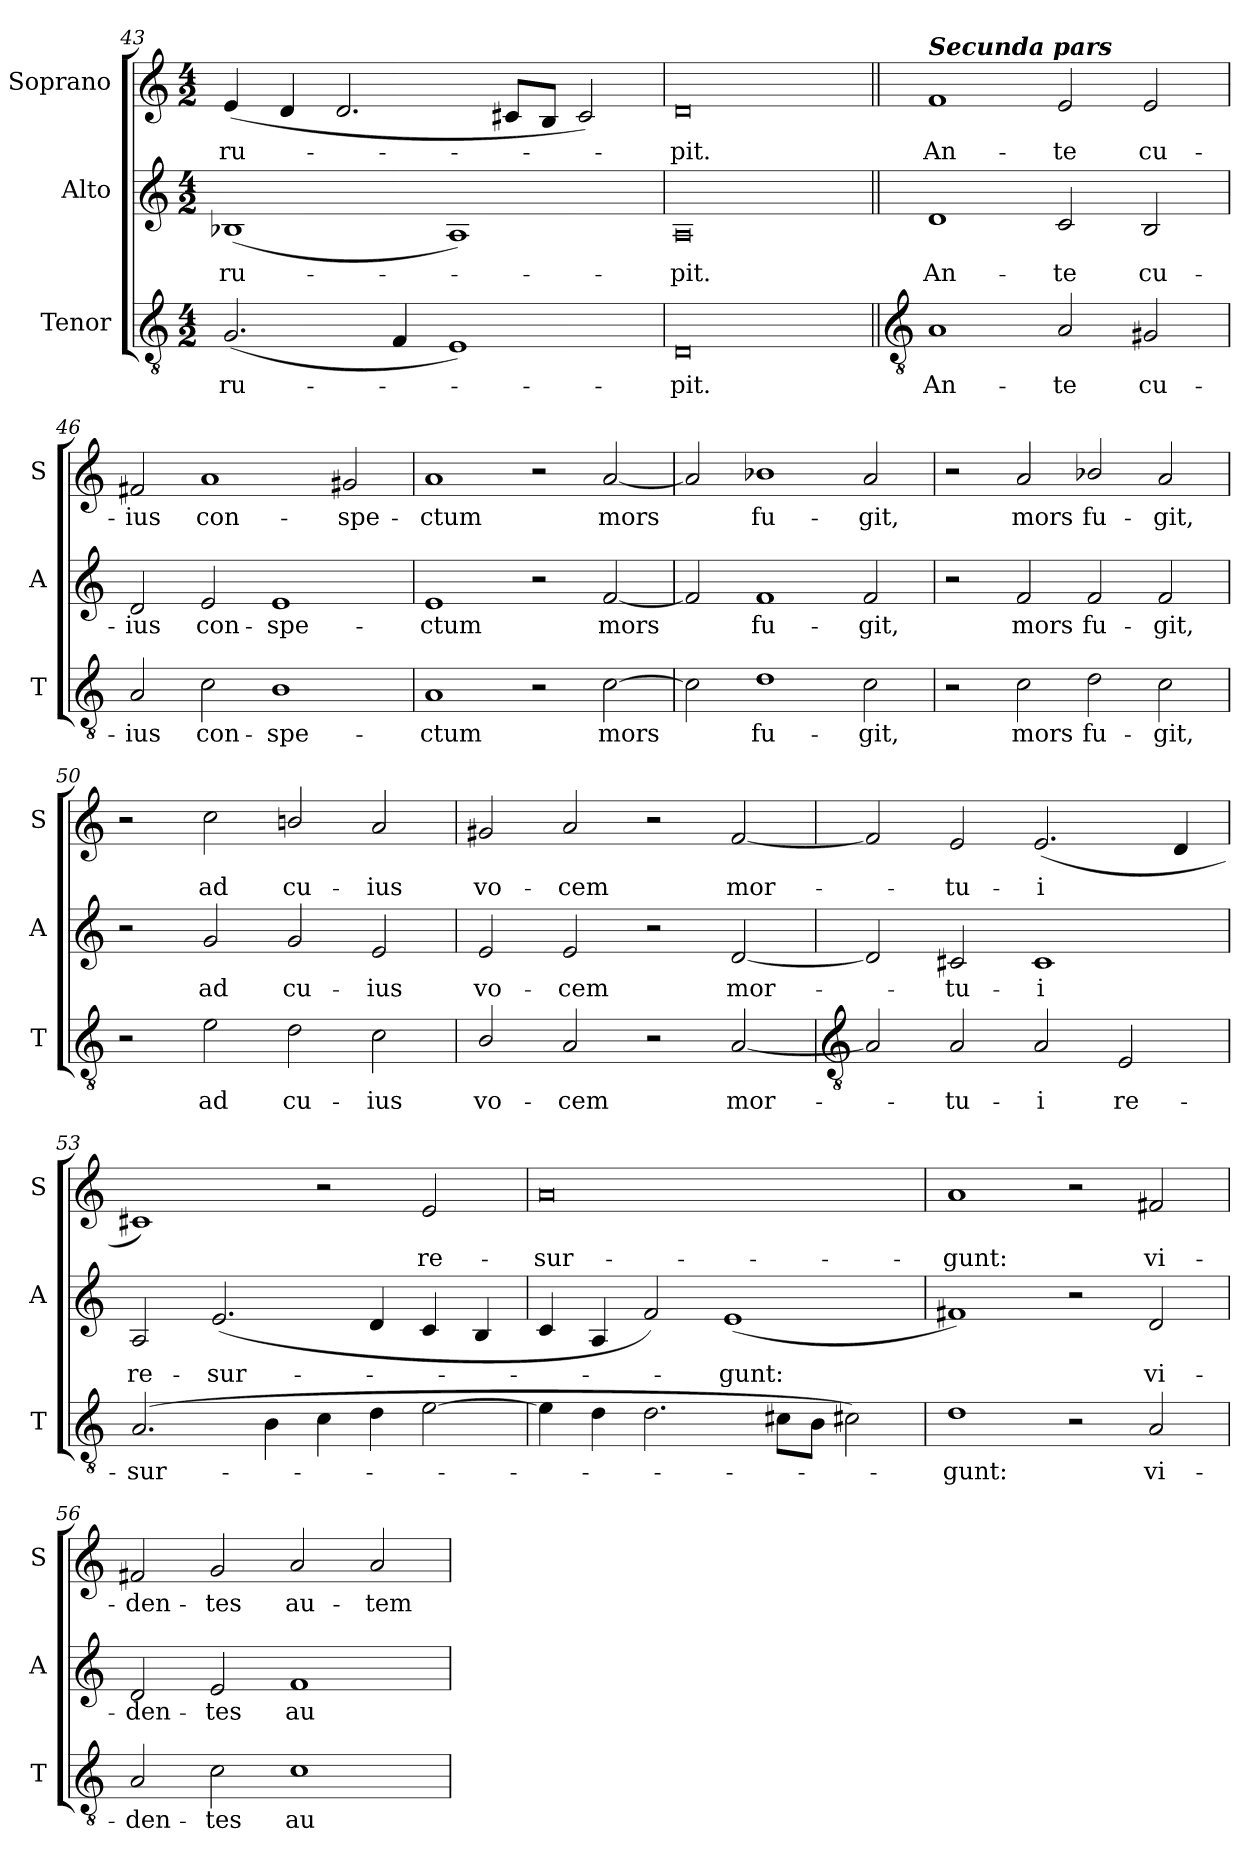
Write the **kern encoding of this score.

**kern	**text	**kern	**text	**kern	**text
*part3	*part3	*part2	*part2	*part1	*part1
*staff3	*staff3	*staff2	*staff2	*staff1	*staff1
*I"Tenor	*	*I"Alto	*	*I"Soprano	*
*I'T	*	*I'A	*	*I'S	*
*clefGv2	*	*clefG2	*	*clefG2	*
*k[]	*	*k[]	*	*k[]	*
*C:	*	*C:	*	*C:	*
*M4/2	*	*M4/2	*	*M4/2	*
=43	=43	=43	=43	=43	=43
!	!LO:LY:b	!	!LO:LY:b	!	!LO:LY:b
(<2.G	-ru-	(<1B-X	-ru-	(<4e	ru-
.	.	.	.	4d	.
.	.	.	.	2.d	.
4F	.	.	.	.	.
1E)	.	1A)	.	.	.
.	.	.	.	8c#XL	.
.	.	.	.	8BJ	.
.	.	.	.	2c#)	.
=44	=44	=44	=44	=44	=44
!	!LO:LY:b	!	!LO:LY:b	!	!LO:LY:b
0D	pit.	0A	pit.	0d	pit.
!!LO:LB:g=z
=45||	=45||	=45||	=45||	=45||	=45||
*clefGv2	*	*	*	*	*
!	!	!	!	!LO:TX:a:Bi:t=Secunda pars	!
!	!LO:LY:b	!	!LO:LY:b	!	!LO:LY:b
1A	An-	1d	An-	1f	An-
!	!LO:LY:b	!	!LO:LY:b	!	!LO:LY:b
2A	-te	2c	-te	2e	-te
!	!LO:LY:b	!	!LO:LY:b	!	!LO:LY:b
2G#X	cu-	2B	cu-	2e	cu-
=46	=46	=46	=46	=46	=46
!	!LO:LY:b	!	!LO:LY:b	!	!LO:LY:b
2A	-ius	2d	-ius	2f#X	-ius
!	!LO:LY:b	!	!LO:LY:b	!	!LO:LY:b
2c	con-	2e	con-	1a	con-
!	!LO:LY:b	!	!LO:LY:b	!	!
1B	-spe-	1e	-spe-	.	.
!	!	!	!	!	!LO:LY:b
.	.	.	.	2g#X	-spe-
=47	=47	=47	=47	=47	=47
!	!LO:LY:b	!	!LO:LY:b	!	!LO:LY:b
1A	-ctum	1e	-ctum	1a	-ctum
2r	.	2r	.	2r	.
!	!LO:LY:b	!	!LO:LY:b	!	!LO:LY:b
[2c	mors	[2f	mors	[2a	mors
=48	=48	=48	=48	=48	=48
2c]	.	2f]	.	2a]	.
!	!LO:LY:b	!	!LO:LY:b	!	!LO:LY:b
1d	fu-	1f	fu-	1b-X	fu-
!	!LO:LY:b	!	!LO:LY:b	!	!LO:LY:b
2c	-git,	2f	-git,	2a	-git,
=49	=49	=49	=49	=49	=49
2r	.	2r	.	2r	.
!	!LO:LY:b	!	!LO:LY:b	!	!LO:LY:b
2c	mors	2f	mors	2a	mors
!	!LO:LY:b	!	!LO:LY:b	!	!LO:LY:b
2d	fu-	2f	fu-	2b-X/	fu-
!	!LO:LY:b	!	!LO:LY:b	!	!LO:LY:b
2c	-git,	2f	-git,	2a	-git,
=50	=50	=50	=50	=50	=50
2r	.	2r	.	2r	.
!	!LO:LY:b	!	!LO:LY:b	!	!LO:LY:b
2e	ad	2g	ad	2cc	ad
!	!LO:LY:b	!	!LO:LY:b	!	!LO:LY:b
2d	cu-	2g	cu-	2bn/	cu-
!	!LO:LY:b	!	!LO:LY:b	!	!LO:LY:b
2c	-ius	2e	-ius	2a	-ius
=51	=51	=51	=51	=51	=51
!	!LO:LY:b	!	!LO:LY:b	!	!LO:LY:b
2B/	vo-	2e	vo-	2g#X	vo-
!	!LO:LY:b	!	!LO:LY:b	!	!LO:LY:b
2A	-cem	2e	-cem	2a	-cem
2r	.	2r	.	2r	.
!	!LO:LY:b	!	!LO:LY:b	!	!LO:LY:b
[2A	mor-	[2d	mor-	[2f	mor-
!!LO:LB:g=z
=52	=52	=52	=52	=52	=52
*clefGv2	*	*	*	*	*
2A]	.	2d]	.	2f]	.
!	!LO:LY:b	!	!LO:LY:b	!	!LO:LY:b
2A	tu-	2c#X	tu-	2e	tu-
!	!LO:LY:b	!	!LO:LY:b	!	!LO:LY:b
2A	-i	1c#	-i	(<2.e	-i
!	!LO:LY:b	!	!	!	!
2E	re-	.	.	.	.
.	.	.	.	4d	.
=53	=53	=53	=53	=53	=53
!	!LO:LY:b	!	!LO:LY:b	!	!
(>2.A	-sur-	2A	re-	1c#X)	.
!	!	!	!LO:LY:b	!	!
.	.	(<2.e	-sur-	.	.
4B	.	.	.	.	.
4c	.	.	.	2r	.
4d	.	4d	.	.	.
!	!	!	!	!	!LO:LY:b
[2e	.	4c	.	2e	re-
.	.	4B	.	.	.
=54	=54	=54	=54	=54	=54
!	!	!	!	!	!LO:LY:b
4e]	.	4c	.	0a	-sur-
4d	.	4A	.	.	.
2.d	.	2f)	.	.	.
!	!	!	!LO:LY:b	!	!
.	.	(<1e	gunt:	.	.
8c#L	.	.	.	.	.
8BJ	.	.	.	.	.
2c#X)	.	.	.	.	.
=55	=55	=55	=55	=55	=55
!	!LO:LY:b	!	!	!	!LO:LY:b
1d	gunt:	1f#X)	.	1a	-gunt:
2r	.	2r	.	2r	.
!	!LO:LY:b	!	!LO:LY:b	!	!LO:LY:b
2A	vi-	2d	vi-	2f#X	vi-
=56	=56	=56	=56	=56	=56
!	!LO:LY:b	!	!LO:LY:b	!	!LO:LY:b
2A	-den-	2d	-den-	2f#	-den-
!	!LO:LY:b	!	!LO:LY:b	!	!LO:LY:b
2c	-tes	2e	-tes	2g	-tes
!	!LO:LY:b	!	!LO:LY:b	!	!LO:LY:b
1c	au-	1f	au-	2a	au-
!	!	!	!	!	!LO:LY:b
.	.	.	.	2a	-tem
=	=	=	=	=	=
*-	*-	*-	*-	*-	*-
